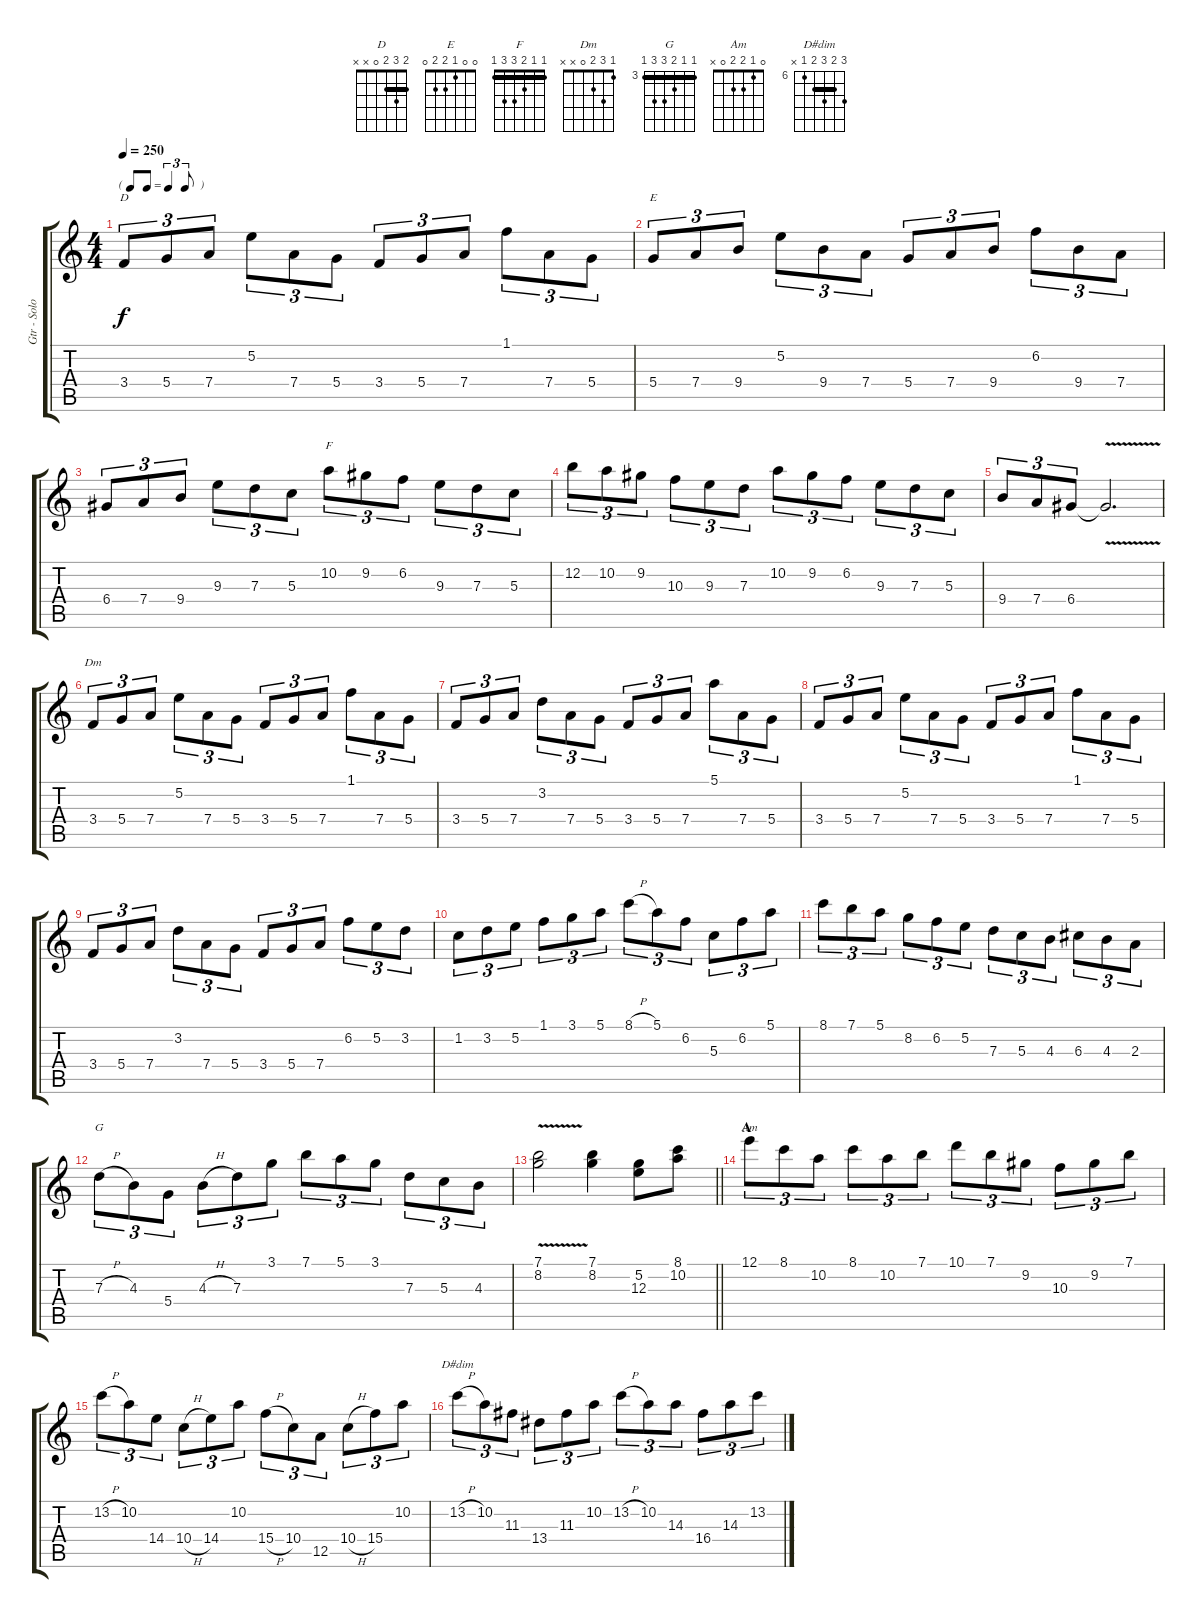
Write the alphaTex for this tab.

\track ("Gtr - Solo" "Gtr - Solo") {instrument overdrivenguitar}
\staff {score tabs}
\tuning (E4 B3 G3 D3 A2 E2) {hide}
\chord ("D" 2 3 2 0 x x) {barre 2}
\chord ("E" 0 0 1 2 2 0)
\chord ("F" 1 1 2 3 3 1) {barre 1}
\chord ("Dm" 1 3 2 0 x x)
\chord ("G" 3 3 4 5 5 3) {firstfret 3 barre 3}
\chord ("Am" 0 1 2 2 0 x)
\chord ("D#dim" 8 7 8 7 6 x) {firstfret 6 barre 7}
\ts (4 4)
\tf triplet8th
\tempo 250
\clef g2
\ks aminor
3.4.8{tu (3 2) ch "D" dy f} 5.4.8{tu (3 2)} 7.4.8{tu (3 2)} 5.2.8{tu (3 2)} 7.4.8{tu (3 2)} 5.4.8{tu (3 2)} 3.4.8{tu (3 2)} 5.4.8{tu (3 2)} 7.4.8{tu (3 2)} 1.1.8{tu (3 2)} 7.4.8{tu (3 2)} 5.4.8{tu (3 2)} |
5.4.8{tu (3 2) ch "E"} 7.4.8{tu (3 2)} 9.4.8{tu (3 2)} 5.2.8{tu (3 2)} 9.4.8{tu (3 2)} 7.4.8{tu (3 2)} 5.4.8{tu (3 2)} 7.4.8{tu (3 2)} 9.4.8{tu (3 2)} 6.2.8{tu (3 2)} 9.4.8{tu (3 2)} 7.4.8{tu (3 2)} |
6.4.8{tu (3 2)} 7.4.8{tu (3 2)} 9.4.8{tu (3 2)} 9.3.8{tu (3 2)} 7.3.8{tu (3 2)} 5.3.8{tu (3 2)} 10.2.8{tu (3 2) ch "F"} 9.2.8{tu (3 2)} 6.2.8{tu (3 2)} 9.3.8{tu (3 2)} 7.3.8{tu (3 2)} 5.3.8{tu (3 2)} |
12.2.8{tu (3 2)} 10.2.8{tu (3 2)} 9.2.8{tu (3 2)} 10.3.8{tu (3 2)} 9.3.8{tu (3 2)} 7.3.8{tu (3 2)} 10.2.8{tu (3 2)} 9.2.8{tu (3 2)} 6.2.8{tu (3 2)} 9.3.8{tu (3 2)} 7.3.8{tu (3 2)} 5.3.8{tu (3 2)} |
9.4.8{tu (3 2)} 7.4.8{tu (3 2)} 6.4.8{tu (3 2)} 6.4{v t}.2{d} |
3.4.8{tu (3 2) ch "Dm"} 5.4.8{tu (3 2)} 7.4.8{tu (3 2)} 5.2.8{tu (3 2)} 7.4.8{tu (3 2)} 5.4.8{tu (3 2)} 3.4.8{tu (3 2)} 5.4.8{tu (3 2)} 7.4.8{tu (3 2)} 1.1.8{tu (3 2)} 7.4.8{tu (3 2)} 5.4.8{tu (3 2)} |
3.4.8{tu (3 2)} 5.4.8{tu (3 2)} 7.4.8{tu (3 2)} 3.2.8{tu (3 2)} 7.4.8{tu (3 2)} 5.4.8{tu (3 2)} 3.4.8{tu (3 2)} 5.4.8{tu (3 2)} 7.4.8{tu (3 2)} 5.1.8{tu (3 2)} 7.4.8{tu (3 2)} 5.4.8{tu (3 2)} |
3.4.8{tu (3 2)} 5.4.8{tu (3 2)} 7.4.8{tu (3 2)} 5.2.8{tu (3 2)} 7.4.8{tu (3 2)} 5.4.8{tu (3 2)} 3.4.8{tu (3 2)} 5.4.8{tu (3 2)} 7.4.8{tu (3 2)} 1.1.8{tu (3 2)} 7.4.8{tu (3 2)} 5.4.8{tu (3 2)} |
3.4.8{tu (3 2)} 5.4.8{tu (3 2)} 7.4.8{tu (3 2)} 3.2.8{tu (3 2)} 7.4.8{tu (3 2)} 5.4.8{tu (3 2)} 3.4.8{tu (3 2)} 5.4.8{tu (3 2)} 7.4.8{tu (3 2)} 6.2.8{tu (3 2)} 5.2.8{tu (3 2)} 3.2.8{tu (3 2)} |
1.2.8{tu (3 2)} 3.2.8{tu (3 2)} 5.2.8{tu (3 2)} 1.1.8{tu (3 2)} 3.1.8{tu (3 2)} 5.1.8{tu (3 2)} 8.1{h}.8{tu (3 2)} 5.1.8{tu (3 2)} 6.2.8{tu (3 2)} 5.3.8{tu (3 2)} 6.2.8{tu (3 2)} 5.1.8{tu (3 2)} |
8.1.8{tu (3 2)} 7.1.8{tu (3 2)} 5.1.8{tu (3 2)} 8.2.8{tu (3 2)} 6.2.8{tu (3 2)} 5.2.8{tu (3 2)} 7.3.8{tu (3 2)} 5.3.8{tu (3 2)} 4.3.8{tu (3 2)} 6.3.8{tu (3 2)} 4.3.8{tu (3 2)} 2.3.8{tu (3 2)} |
7.3{h}.8{tu (3 2) ch "G"} 4.3.8{tu (3 2)} 5.4.8{tu (3 2)} 4.3{h}.8{tu (3 2)} 7.3.8{tu (3 2)} 3.1.8{tu (3 2)} 7.1.8{tu (3 2)} 5.1.8{tu (3 2)} 3.1.8{tu (3 2)} 7.3.8{tu (3 2)} 5.3.8{tu (3 2)} 4.3.8{tu (3 2)} |
\barLineRight lightlight
(7.1{v} 8.2{v}).2 (7.1 8.2).4 (5.2 12.3).8 (8.1 10.2).8 |
\section ("" "A")
12.1.8{tu (3 2) ch "Am"} 8.1.8{tu (3 2)} 10.2.8{tu (3 2)} 8.1.8{tu (3 2)} 10.2.8{tu (3 2)} 7.1.8{tu (3 2)} 10.1.8{tu (3 2)} 7.1.8{tu (3 2)} 9.2.8{tu (3 2)} 10.3.8{tu (3 2)} 9.2.8{tu (3 2)} 7.1.8{tu (3 2)} |
13.2{h}.8{tu (3 2)} 10.2.8{tu (3 2)} 14.4.8{tu (3 2)} 10.4{h}.8{tu (3 2)} 14.4.8{tu (3 2)} 10.2.8{tu (3 2)} 15.4{h}.8{tu (3 2)} 10.4.8{tu (3 2)} 12.5.8{tu (3 2)} 10.4{h}.8{tu (3 2)} 15.4.8{tu (3 2)} 10.2.8{tu (3 2)} |
13.2{h}.8{tu (3 2) ch "D#dim"} 10.2.8{tu (3 2)} 11.3.8{tu (3 2)} 13.4.8{tu (3 2)} 11.3.8{tu (3 2)} 10.2.8{tu (3 2)} 13.2{h}.8{tu (3 2)} 10.2.8{tu (3 2)} 14.3.8{tu (3 2)} 16.4.8{tu (3 2)} 14.3.8{tu (3 2)} 13.2.8{tu (3 2)}
